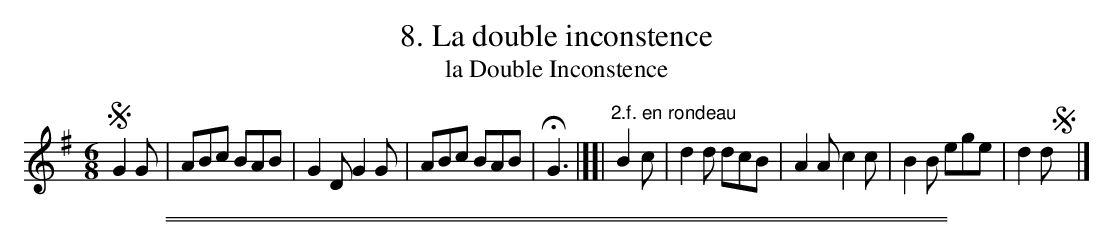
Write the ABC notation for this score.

X:1
T: 8. La double inconstence
T: la Double Inconstence
M: 6/8
L: 1/8
K: G
!segno!G2G |\
ABc BAB | G2D G2G | ABc BAB | HG3 |][| "2.f. en rondeau"B2c |\
d2d dcB | A2A c2c | B2B ege | d2d !segno!y|]
